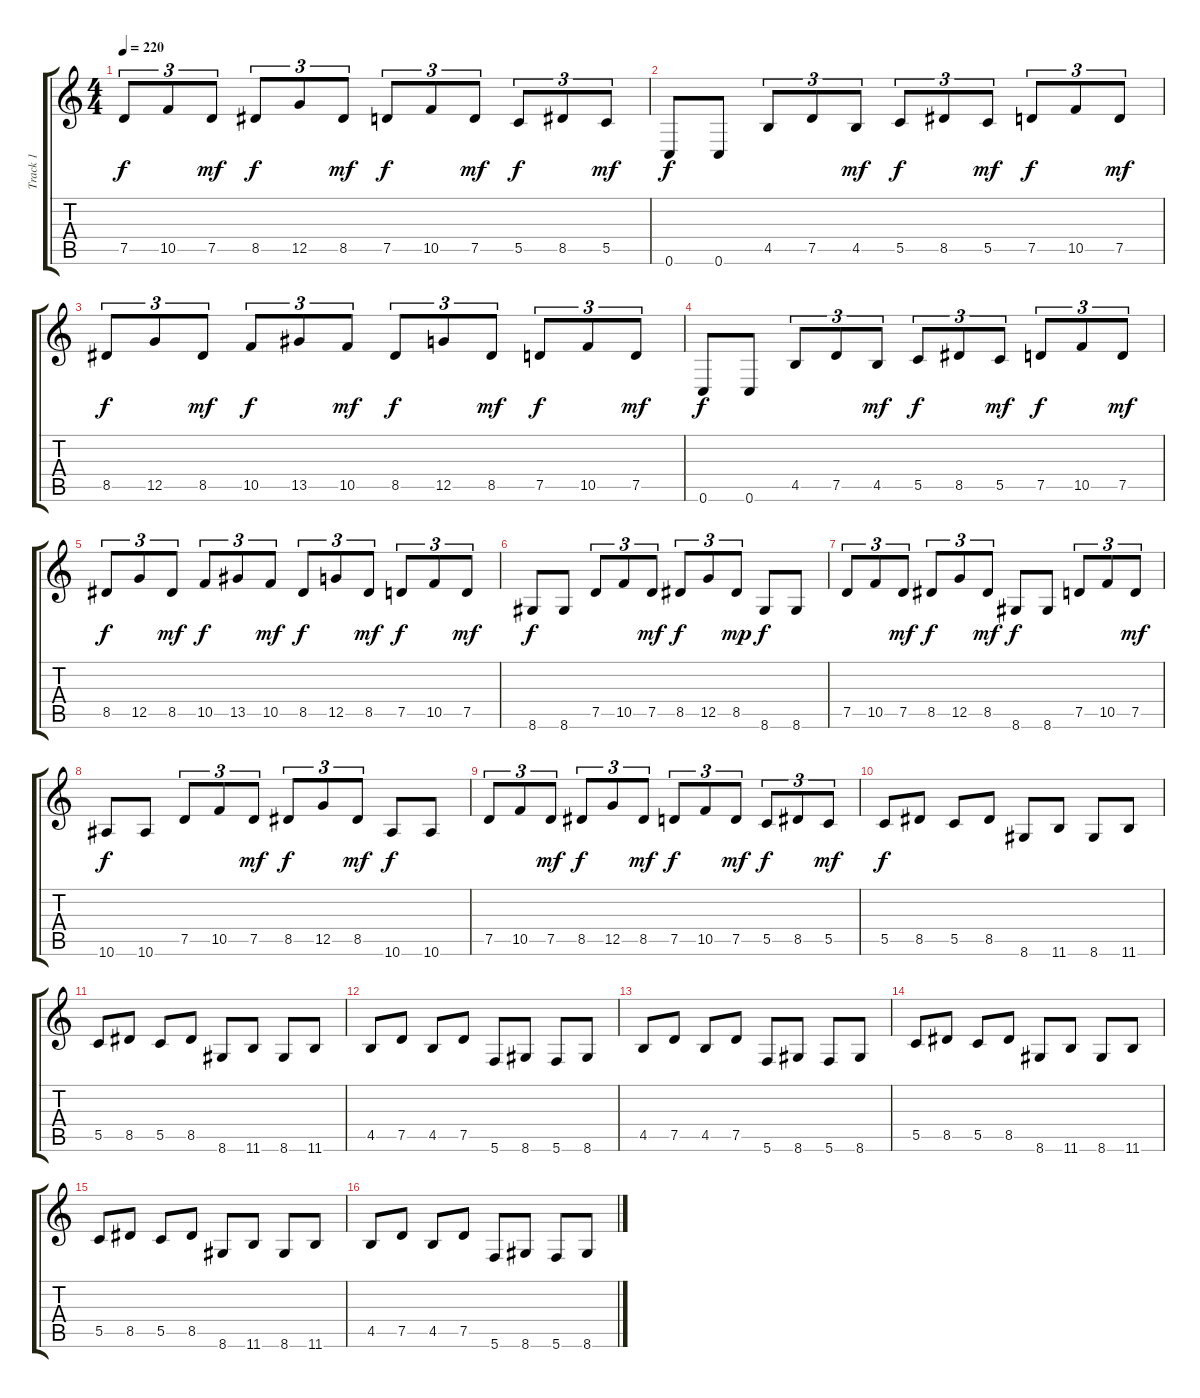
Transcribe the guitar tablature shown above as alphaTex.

\track ("Track 1" "Track 1") {instrument distortionguitar}
\staff {score tabs}
\tuning (D4 A3 F3 C3 G2 C2) {hide}
\ts (4 4)
\tempo 220
\clef g2
\ks c
7.5.8{tu (3 2) dy f} 10.5.8{tu (3 2)} 7.5.8{tu (3 2) dy mf} 8.5.8{tu (3 2) dy f} 12.5.8{tu (3 2)} 8.5.8{tu (3 2) dy mf} 7.5.8{tu (3 2) dy f} 10.5.8{tu (3 2)} 7.5.8{tu (3 2) dy mf} 5.5.8{tu (3 2) dy f} 8.5.8{tu (3 2)} 5.5.8{tu (3 2) dy mf} |
0.6.8{dy f} 0.6.8 4.5.8{tu (3 2)} 7.5.8{tu (3 2)} 4.5.8{tu (3 2) dy mf} 5.5.8{tu (3 2) dy f} 8.5.8{tu (3 2)} 5.5.8{tu (3 2) dy mf} 7.5.8{tu (3 2) dy f} 10.5.8{tu (3 2)} 7.5.8{tu (3 2) dy mf} |
8.5.8{tu (3 2) dy f} 12.5.8{tu (3 2)} 8.5.8{tu (3 2) dy mf} 10.5.8{tu (3 2) dy f} 13.5.8{tu (3 2)} 10.5.8{tu (3 2) dy mf} 8.5.8{tu (3 2) dy f} 12.5.8{tu (3 2)} 8.5.8{tu (3 2) dy mf} 7.5.8{tu (3 2) dy f} 10.5.8{tu (3 2)} 7.5.8{tu (3 2) dy mf} |
0.6.8{dy f} 0.6.8 4.5.8{tu (3 2)} 7.5.8{tu (3 2)} 4.5.8{tu (3 2) dy mf} 5.5.8{tu (3 2) dy f} 8.5.8{tu (3 2)} 5.5.8{tu (3 2) dy mf} 7.5.8{tu (3 2) dy f} 10.5.8{tu (3 2)} 7.5.8{tu (3 2) dy mf} |
8.5.8{tu (3 2) dy f} 12.5.8{tu (3 2)} 8.5.8{tu (3 2) dy mf} 10.5.8{tu (3 2) dy f} 13.5.8{tu (3 2)} 10.5.8{tu (3 2) dy mf} 8.5.8{tu (3 2) dy f} 12.5.8{tu (3 2)} 8.5.8{tu (3 2) dy mf} 7.5.8{tu (3 2) dy f} 10.5.8{tu (3 2)} 7.5.8{tu (3 2) dy mf} |
8.6.8{dy f} 8.6.8 7.5.8{tu (3 2)} 10.5.8{tu (3 2)} 7.5.8{tu (3 2) dy mf} 8.5.8{tu (3 2) dy f} 12.5.8{tu (3 2)} 8.5.8{tu (3 2) dy mp} 8.6.8{dy f} 8.6.8 |
7.5.8{tu (3 2)} 10.5.8{tu (3 2)} 7.5.8{tu (3 2) dy mf} 8.5.8{tu (3 2) dy f} 12.5.8{tu (3 2)} 8.5.8{tu (3 2) dy mf} 8.6.8{dy f} 8.6.8 7.5.8{tu (3 2)} 10.5.8{tu (3 2)} 7.5.8{tu (3 2) dy mf} |
10.6.8{dy f} 10.6.8 7.5.8{tu (3 2)} 10.5.8{tu (3 2)} 7.5.8{tu (3 2) dy mf} 8.5.8{tu (3 2) dy f} 12.5.8{tu (3 2)} 8.5.8{tu (3 2) dy mf} 10.6.8{dy f} 10.6.8 |
7.5.8{tu (3 2)} 10.5.8{tu (3 2)} 7.5.8{tu (3 2) dy mf} 8.5.8{tu (3 2) dy f} 12.5.8{tu (3 2)} 8.5.8{tu (3 2) dy mf} 7.5.8{tu (3 2) dy f} 10.5.8{tu (3 2)} 7.5.8{tu (3 2) dy mf} 5.5.8{tu (3 2) dy f} 8.5.8{tu (3 2)} 5.5.8{tu (3 2) dy mf} |
5.5.8{dy f} 8.5.8 5.5.8 8.5.8 8.6.8 11.6.8 8.6.8 11.6.8 |
5.5.8 8.5.8 5.5.8 8.5.8 8.6.8 11.6.8 8.6.8 11.6.8 |
4.5.8 7.5.8 4.5.8 7.5.8 5.6.8 8.6.8 5.6.8 8.6.8 |
4.5.8 7.5.8 4.5.8 7.5.8 5.6.8 8.6.8 5.6.8 8.6.8 |
5.5.8 8.5.8 5.5.8 8.5.8 8.6.8 11.6.8 8.6.8 11.6.8 |
5.5.8 8.5.8 5.5.8 8.5.8 8.6.8 11.6.8 8.6.8 11.6.8 |
4.5.8 7.5.8 4.5.8 7.5.8 5.6.8 8.6.8 5.6.8 8.6.8
